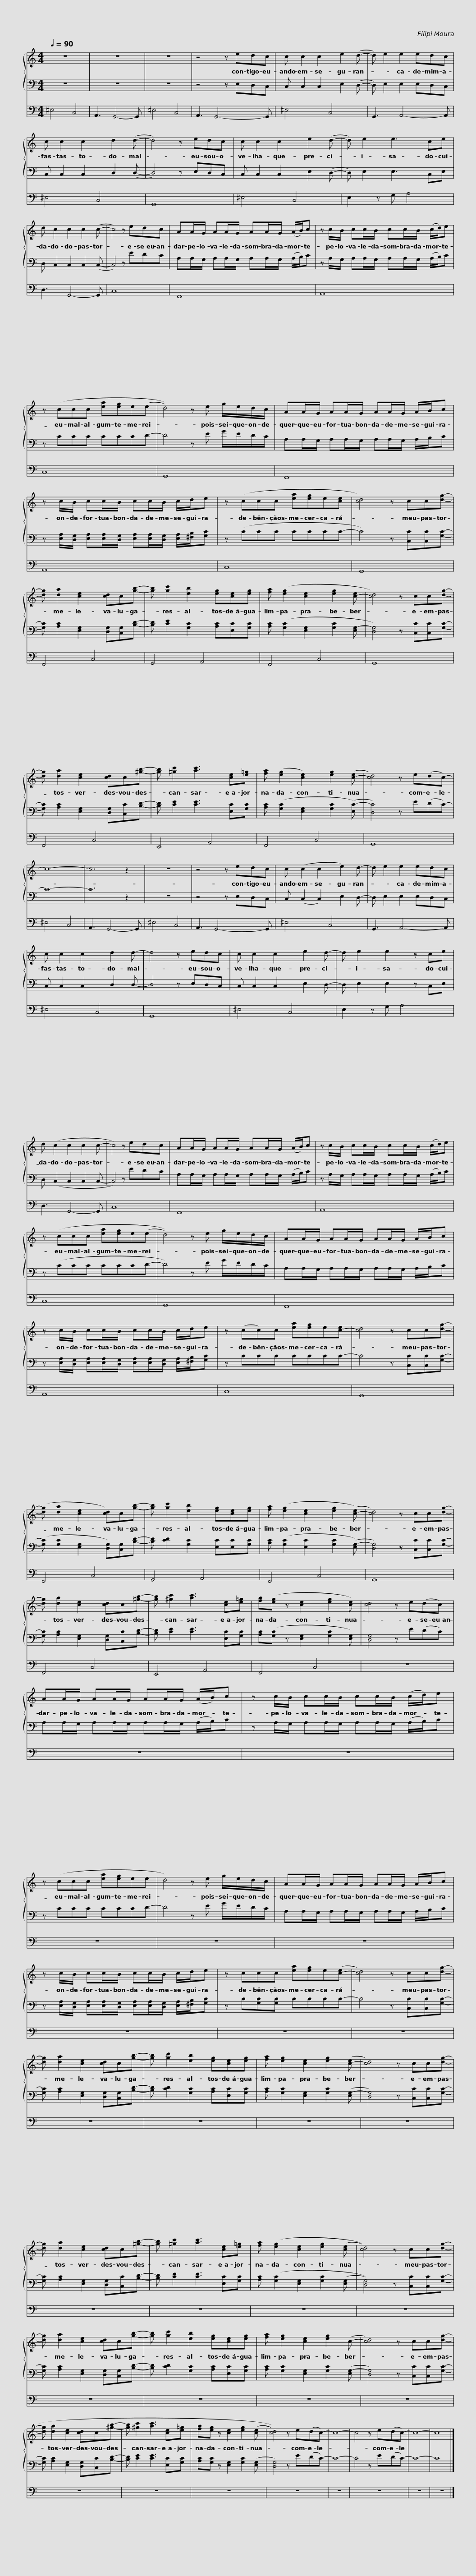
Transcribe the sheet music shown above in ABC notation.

X:1
%%score { 1 | 2 } 3
L:1/8
Q:1/4=90
M:4/4
I:linebreak $
K:C
V:1 treble
V:2 bass
V:3 bass transpose=-12
V:1
 z8 | z8 | z8 | z4 z edc | c c2 c2 e2 (d- | %5
 d) e2 e2 edc |$ c c2 c2 d2 (d- | d4) z edc | c c2 c2 e2 (d- |$ d) e2 e3 ce | %10
 d c2 c2 c2 (c- | c4) z edc |$ AA/G/ AA/G/ AA/G/ (A/B/)c | z c/B/ cc/B/ cc/B/ (c/d/)e |$ z (ccc [ea][eg]e(e | %15
 d4)) z e g/e/d/c/ |$ AA/G/ AA/G/ AA/G/ A/B/c | z c/B/ cc/B/ cc/B/ c/d/e |$ z (ccc [ea][eg]e[ce] | [cd]4) z cc[dg]- | %20
 [dg] [da]2 [ce]2 [cd]c[gb]- |$ [gb] [gc']2 [eb]2 [eg][ce][eg] | [fa] ([eg]2 [ce]2 [eg]2 [c-e] | [cd]4) z cc[dg]- |$ [dg] [da]2 [ce]2 [cd]c[^gb]- | %25
 [gb] [^gc']2 [ac']3 [ce][e=g] | [fa] ([eg]2 [ce]2) [eg]2 ([c-e] |$ [cd]4) z e(dc-) | c8- | c6 z2 | %30
 z8 |$ z4 z edc | c (c2 c2 e2) d- | d e2 e2 edc |$ c c2 c2 d2 d- | %35
 d4 z edc | c c2 c2 e2 d- |$ d e2 e2 z ce | d (c2 c2 c2 c- | c4) z edc |$ %40
 AA/G/ AA/G/ AA/G/ (A/B/)c | z c/B/ cc/B/ cc/B/ (c/d/)e |$ z (ccc [ea][eg]e(e | d4)) z e g/e/d/c/ |$ AA/G/ AA/G/ AA/G/ A/B/c | %45
 z c/B/ cc/B/ cc/B/ c/d/e |$ z (cc)c [ea][eg]e[c-e] | [cd]4 z cc[dg]- |$ ([dg] [da]2 [ce]2 [cd])c[gb]- | [gb] [gc']2 [eb]2 [eg][ce][eg] | %50
 [fa] ([eg]2 [ce]2 [eg]2 ([c-e]) |$ [cd]4) z cc[dg]- | [dg] [da]2 [ce]2 [cd]c[^gb]- | [gb] [^gc']2 [ac']3 [ce][e=g] | [fa]([eg] z [ce]2 [eg]2 [ce]) |$ %55
 [cd]4 z e(dc) | AA/G/ AA/G/ AA/G/ (A/B/)c |$ z c/B/ cc/B/ cc/B/ (c/d/)e | z (ccc [ea][eg]ee |$ d4) z e g/e/d/c/ | %60
 AA/G/ AA/G/ AA/G/ A/B/c |$ z c/B/ cc/B/ cc/B/ c/d/e | z ccc [ea][eg]e([c-e] |$ [cd]4) z cc[dg]- | [dg] [da]2 [ce]2 [cd]c[gb]- | %65
 [gb] [gc']2 [eb]2 [eg][ce][eg] |$ [fa] [eg]2 [ce]2 [eg]2 ([c-e] | [cd]4) z cc[dg]- | [dg] [da]2 [ce]2 [cd]c[^gb]- |$ [gb] [^gc']2 [ac']3 [ce][e=g] | %70
 [fa] ([eg]2 [ce]2 [eg]2 ([ce] | [cd]4)) z cc[dg]- |$ [dg] [da]2 [ce]2 [cd]c[gb]- | [gb] [gc']2 [eb]2 [eg][ce][eg] | [fa] [eg]2 [ce]2 [eg]2 (c- |$ %75
 [cd]4) z cc[dg]- | [dg] [da]2 [ce]2 [cd]c[^gb]- | [gb] [^gc']2 [ac']3 [ce][e=g] |$ [fa][eg] z [ce]2 [eg]2 ((([ce] | [cd]4))) z e(dc-) | %80
 c8- | c4 z e(dc-) | c8- | c8 |] %84
V:2
 z8 | z8 | z8 | z4 z E,D,C, | C, C,2 C,2 E,2 (D,- | %5
 D,) E,2 E,2 E,D,C, |$ C, C,2 C,2 D,2 (D,- | D,4) z E,D,C, | C, C,2 C,2 E,2 (D,- |$ D,) E,2 E,3 C,E, | %10
 D, C,2 C,2 C,2 (C,- | C,4) z EDC |$ A,A,/G,/ A,A,/G,/ A,A,/G,/ (A,/B,/)C | z A,/G,/ A,A,/G,/ A,A,/G,/ (A,/B,/)C |$ z CCC CCCD- | %15
 D4 z E G/E/D/C/ |$ A,A,/G,/ A,A,/G,/ A,A,/G,/ A,/B,/C | z [E,A,]/[D,G,]/ [E,A,][E,A,]/[D,G,]/ [E,A,][E,A,]/[D,G,]/ [E,A,]/[^F,B,]/[G,C] |$ z (CCC CCCC- | C4) z [C,C][C,C][G,C]- | %20
 [G,C] [A,C]2 [E,G,]2 [D,G,][C,G,][B,D]- |$ [B,D] [CE]2 [G,C]2 [A,C][E,C][G,C] | [A,C] ([G,C]2 [E,G,]2 [G,C]2 [E,G,-] | [D,G,]4) z [C,C][C,C][G,C]- |$ [G,C] [A,C]2 [E,G,]2 [D,G,][C,C][B,D]- | %25
 [B,D] [CE]2 [CE]3 [E,C][G,C] | [A,C] ([G,C]2 [E,G,]2 [G,C]2 ([E,C-]) |$ [D,C]4) z E(DC-) | C8- | C6 z2 | %30
 z8 |$ z4 z E,D,C, | C, (C,2 C,2) E,2 D,- | D, E,2 E,2 E,D,C, |$ C, C,2 C,2 D,2 D,- | %35
 D,4 z E,D,C, | C, C,2 C,2 E,2 D,- |$ D, E,2 E,2 z C,E, | D, (C,2 C,2 C,2 C,- | C,4) z EDC |$ %40
 A,A,/G,/ A,A,/G,/ A,A,/G,/ (A,/B,/)C | z A,/G,/ A,A,/G,/ A,A,/G,/ (A,/B,/)C |$ z (CCC CCCD- | D4) z E G/E/D/C/ |$ A,A,/G,/ A,A,/G,/ A,A,/G,/ A,/B,/C | %45
 z [E,A,]/[D,G,]/ [E,A,][E,A,]/[D,G,]/ [E,A,][E,A,]/[D,G,]/ [E,A,]/[^F,B,]/[G,C] |$ z CCC CCCC- | C4 z [C,C][C,C][G,C]- |$ ([G,C] [G,C]2 [E,G,]2 [D,G,])[C,G,][B,D]- | [B,D] [CD]2 [G,C]2 [E,C][E,C][G,C] | %50
 [A,C] ([G,C]2 [E,C]2 [G,C]2 ([E,G,-]) |$ [D,G,]4) z [C,C][C,C][G,C]- | [G,C] [A,C]2 [E,G,]2 [D,G,][C,C][B,D]- | [B,D] [CE]2 [CE]3 [E,C][G,C] | [A,C]([G,C] z [E,G,]2 [G,C]2 [E,G,]) |$ %55
 [D,G,]4 z E(DC) | A,A,/G,/ A,A,/G,/ A,A,/G,/ (A,/B,/)C |$ z A,/G,/ A,A,/G,/ A,A,/G,/ (A,/B,/)C | z CCC CCCD- |$ D4 z E G/E/D/C/ | %60
 A,A,/G,/ A,A,/G,/ A,A,/G,/ A,/B,/C |$ z [E,A,]/[D,G,]/ [E,A,][E,A,]/[D,G,]/ [E,A,][E,A,]/[D,G,]/ [E,A,]/[^F,B,]/[G,C] | z C[G,C][G,C] CCCC- |$ C4 z [C,C][C,C][G,C]- | [G,C] [A,C]2 [E,G,]2 [D,G,][C,G,][B,D]- | %65
 [B,D] [CD]2 [G,C]2 [A,C][E,C][G,C] |$ [A,C] [G,C]2 [E,G,]2 [G,C]2 ([E,G,-] | [D,G,]4) z [C,C][C,C][G,C]- | [G,C] [A,C]2 [E,G,]2 [D,G,][C,C][B,D]- |$ [B,D] [CE]2 [CE]3 [E,C][G,C] | %70
 [A,C] ([G,C]2 [E,G,]2 [G,C]2 ([E,G,] | [D,G,]4)) z [C,C][C,C][G,C]- |$ [G,C] [A,C]2 [E,G,]2 [D,G,][C,G,][B,D]- | [B,D] [CD]2 [G,C]2 [A,C][E,C][G,C] | [A,C] [G,C]2 [E,G,]2 [G,C]2 ([E,G,-] |$ %75
 [D,G,]4) z [C,C][C,C][G,C]- | [G,C] [A,C]2 [E,G,]2 [D,G,][C,C][B,D]- | [B,D] [CE]2 [CE]3 [E,C][G,C] |$ [A,C][G,C] z [E,G,]2 [G,C]2 ([E,G,] | [D,G,]4) z E(DC-) | %80
 C8- | C4 z E(DC-) | C8- | C8 |] %84
V:3
 ^E,4 C,4 | A,,3 G,,4- G,, | ^E,4 C,4 | A,,3 G,,4- G,, | ^E,4 C,4 | %5
 G,,3 A,,4- A,, |$ ^E,4 C,4 | G,,8 | ^E,4 C,4 |$ E,2 z G, A,4 | %10
 D,3 G,,4- G,, | C,8 |$ F,,8 | A,,8 |$ C,8 | %15
 G,,8 |$ F,,8 | A,,8 |$ C,8 | G,,8 | %20
 F,,4 C,4 |$ G,,4 A,,4 | F,,4 C,4 | G,,8 |$ F,,4 C,4 | %25
 E,,4 A,,4 | F,,4 C,4 |$ G,,8 | ^E,4 C,4 | A,,3 G,,4- G,, | %30
 ^E,4 C,4 |$ A,,3 G,,4- G,, | ^E,4 C,4 | G,,3 A,,4- A,, |$ ^E,4 C,4 | %35
 G,,8 | ^E,4 C,4 |$ E,2 z G, A,4 | D,3 G,,4- G,, | C,8 |$ %40
 F,,8 | A,,8 |$ C,8 | G,,8 |$ F,,8 | %45
 A,,8 |$ C,8 | G,,8 |$ F,,4 C,4 | G,,4 A,,4 | %50
 F,,4 C,4 |$ G,,8 | F,,4 C,4 | E,,4 A,,4 | F,,4 C,4 |$ %55
 z8 | z8 |$ z8 | z8 |$ z8 | %60
 z8 |$ z8 | z8 |$ z8 | z8 | %65
 z8 |$ z8 | z8 | z8 |$ z8 | %70
 z8 | z8 |$ z8 | z8 | z8 |$ %75
 z8 | z8 | z8 |$ z8 | z8 | %80
 z8 | z8 | z8 | z8 |] %84
